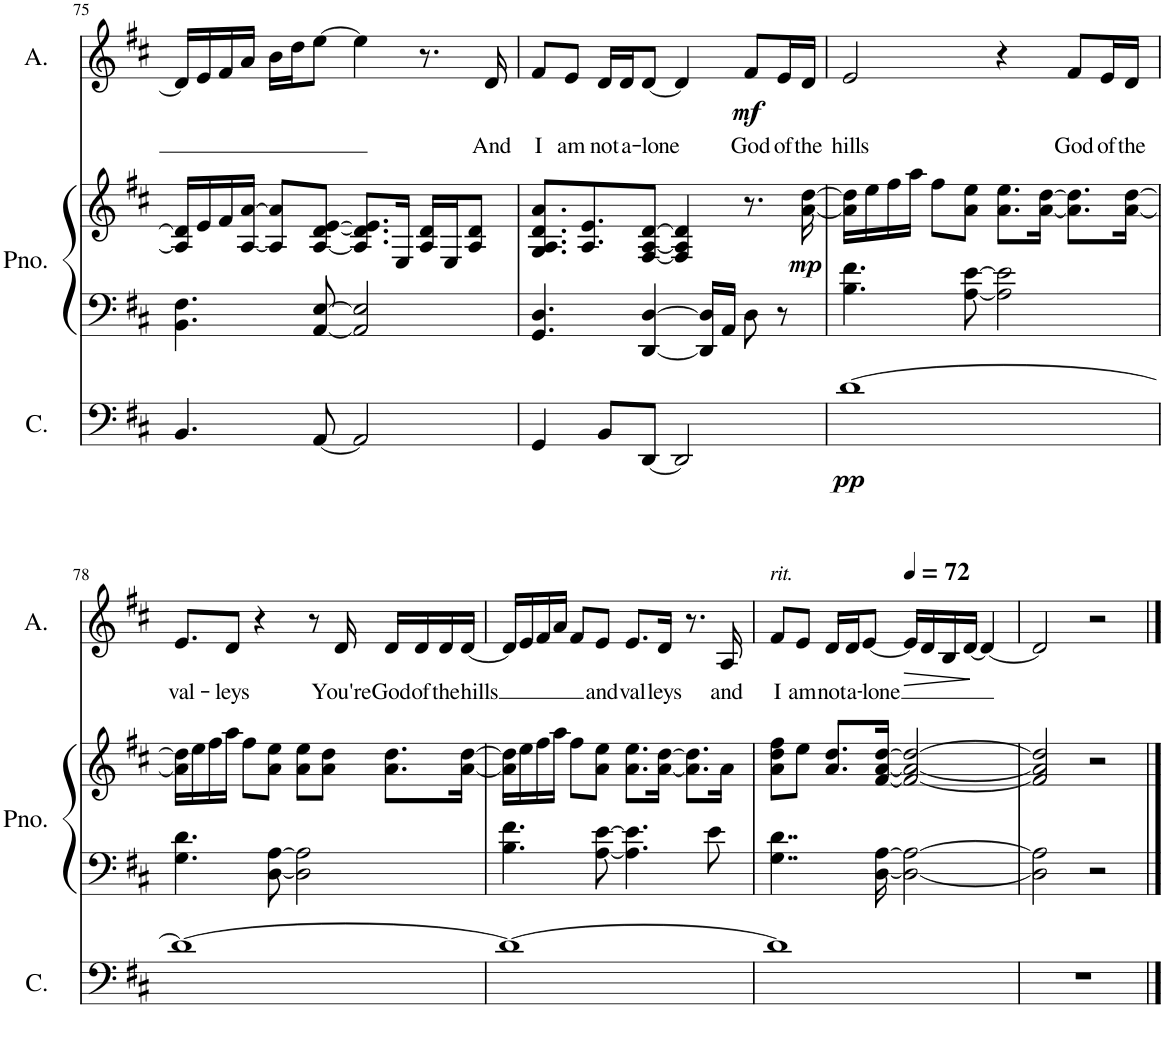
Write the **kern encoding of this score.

**kern	**dynam	**kern	**kern	**dynam	**kern	**text	**dynam
*part3	*part3	*part2	*part2	*part2	*part1	*part1	*part1
*staff4	*staff4	*staff3	*staff2	*staff2/3	*staff1	*staff1	*staff1
*I"Cello	*	*I"Piano	*	*	*I"Alto	*	*
*I'C.	*	*I'Pno.	*	*	*I'A.	*	*
!!LO:PB:g=z
*clefF4	*	*clefF4	*clefG2	*	*clefG2	*	*
*k[f#c#]	*	*k[f#c#]	*k[f#c#]	*	*k[f#c#]	*	*
*M4/4	*	*M4/4	*M4/4	*	*M4/4	*	*
=75	=75	=75	=75	=75	=75	=75	=75
4.BB/	.	4.BB\ 4.F#\	16A/] 16d/]LL	.	16d/LL]	.	.
.	.	.	16e/	.	16e/	.	.
.	.	.	16f#/	.	16f#/	.	.
.	.	.	[16A/ [16a/JJ	.	16a/JJ	.	.
.	.	.	8A/] 8a/]L	.	16b\LL	.	.
.	.	.	.	.	16dd\J	.	.
[8AA/	.	[8AA/ [8E/	[8A/ [8d/ [8e/J	.	[8ee\J	.	.
2AA/]	.	2AA/] 2E/]	8.A/] 8.d/] 8.e/]L	.	4ee\]	.	.
.	.	.	16E/Jk	.	.	.	.
.	.	.	16A/ 16d/LL	.	8.r	.	.
.	.	.	16E/J	.	.	.	.
.	.	.	8A/ 8d/J	.	.	.	.
!	!	!	!	!	!	!LO:LY:b	!
.	.	.	.	.	16d/	And	.
=76	=76	=76	=76	=76	=76	=76	=76
!	!	!	!	!	!	!LO:LY:b	!
4GG/	.	4.GG/ 4.D/	8.G/ 8.A/ 8.d/ 8.a/L	.	8f#/L	I	.
!	!	!	!	!	!	!LO:LY:b	!
.	.	.	.	.	8e/J	am	.
.	.	.	8.A/ 8.e/	.	.	.	.
!	!	!	!	!	!	!LO:LY:b	!
8BB/L	.	.	.	.	16d/LL	not	.
!	!	!	!	!	!	!LO:LY:b	!
.	.	.	.	.	16d/J	a-	.
!	!	!	!	!	!	!LO:LY:b	!
[8DD/J	.	[4DD/ [4D/	[8F#/ [8A/ [8d/J	.	[8d/J	-lone	.
2DD/]	.	.	4F#/] 4A/] 4d/]	.	4d/]	.	.
.	.	16DD/] 16D/]LL	.	.	.	.	.
.	.	16AA/JJ	.	.	.	.	.
!	!	!	!	!	!	!LO:LY:b	!LO:DY:b
.	.	8D\	8.r	.	8f#/L	God	mf
!	!	!	!	!	!	!LO:LY:b	!
.	.	8r	.	.	16e/L	of	.
!	!	!	!	!LO:DY:b	!	!LO:LY:b	!
.	.	.	[16a\ [16dd\	mp	16d/JJ	the	.
=77	=77	=77	=77	=77	=77	=77	=77
!	!LO:DY:b	!	!	!	!	!LO:LY:b	!
[1d	pp	4.B\ 4.f#\	16a\] 16dd\]LL	.	2e/	hills	.
.	.	.	16ee\	.	.	.	.
.	.	.	16ff#\	.	.	.	.
.	.	.	16aa\JJ	.	.	.	.
.	.	.	8ff#\L	.	.	.	.
.	.	[8A\ [8e\	8a\ 8ee\J	.	.	.	.
.	.	2A\] 2e\]	8.a\ 8.ee\L	.	4r	.	.
.	.	.	[16a\ [16dd\Jk	.	.	.	.
!	!	!	!	!	!	!LO:LY:b	!
.	.	.	8.a\] 8.dd\]L	.	8f#/L	God	.
!	!	!	!	!	!	!LO:LY:b	!
.	.	.	.	.	16e/L	of	.
!	!	!	!	!	!	!LO:LY:b	!
.	.	.	[16a\ [16dd\Jk	.	16d/JJ	the	.
!!LO:LB:g=z
=78	=78	=78	=78	=78	=78	=78	=78
!	!	!	!	!	!	!LO:LY:b	!
1d_	.	4.G\ 4.d\	16a\] 16dd\]LL	.	8.e/L	val-	.
.	.	.	16ee\	.	.	.	.
.	.	.	16ff#\	.	.	.	.
!	!	!	!	!	!	!LO:LY:b	!
.	.	.	16aa\JJ	.	8d/J	-leys	.
.	.	.	8ff#\L	.	.	.	.
.	.	.	.	.	4r	.	.
.	.	[8D\ [8A\	8a\ 8ee\J	.	.	.	.
.	.	2D\] 2A\]	8a\ 8ee\L	.	.	.	.
.	.	.	.	.	8r	.	.
.	.	.	8a\ 8dd\J	.	.	.	.
!	!	!	!	!	!	!LO:LY:b	!
.	.	.	.	.	16d/	You're	.
!	!	!	!	!	!	!LO:LY:b	!
.	.	.	8.a\ 8.dd\L	.	16d/LL	God	.
!	!	!	!	!	!	!LO:LY:b	!
.	.	.	.	.	16d/	of	.
!	!	!	!	!	!	!LO:LY:b	!
.	.	.	.	.	16d/	the	.
!	!	!	!	!	!	!LO:LY:b	!
.	.	.	[16a\ [16dd\Jk	.	[16d/JJ	hills	.
=79	=79	=79	=79	=79	=79	=79	=79
1d_	.	4.B\ 4.f#\	16a\] 16dd\]LL	.	16d/LL]	.	.
.	.	.	16ee\	.	16e/	.	.
.	.	.	16ff#\	.	16f#/	.	.
.	.	.	16aa\JJ	.	16a/JJ	.	.
.	.	.	8ff#\L	.	8f#/L	.	.
!	!	!	!	!	!	!LO:LY:b	!
.	.	[8A\ [8e\	8a\ 8ee\J	.	8e/J	and	.
!	!	!	!	!	!	!LO:LY:b	!
.	.	4.A\] 4.e\]	8.a\ 8.ee\L	.	8.e/L	val-	.
!	!	!	!	!	!	!LO:LY:b	!
.	.	.	[16a\ [16dd\Jk	.	16d/Jk	-leys	.
.	.	.	8.a\] 8.dd\]L	.	8.r	.	.
.	.	8e\	.	.	.	.	.
!	!	!	!	!	!	!LO:LY:b	!
.	.	.	16a\Jk	.	16A/	and	.
=80	=80	=80	=80	=80	=80	=80	=80
!	!	!	!	!	!LO:TX:a:i:t=rit.	!	!
!	!	!	!	!	!	!LO:LY:b	!
1d]	.	4..G\ 4..d\	8a\ 8dd\ 8ff#\L	.	8f#/L	I	.
!	!	!	!	!	!	!LO:LY:b	!
.	.	.	8ee\J	.	8e/J	am	.
!	!	!	!	!	!	!LO:LY:b	!
.	.	.	8.a/ 8.dd/L	.	16d/LL	not	.
!	!	!	!	!	!	!LO:LY:b	!
.	.	.	.	.	16d/J	a-	.
!	!	!	!	!	!	!LO:LY:b	!
.	.	.	.	.	[8e/J	-lone	.
.	.	[16D\ [16A\	[16f#/ [16a/ [16dd/Jk	.	.	.	.
*	*	*	*	*	*MM72	*	*
!	!	!	!	!	!	!	!LO:HP:b
.	.	2D\_ 2A\_	2f#/_ 2a/_ 2dd/_	.	16e/LL]	.	>
.	.	.	.	.	16d/	.	.
.	.	.	.	.	16B/	.	.
.	.	.	.	.	[16d/JJ	.	.
.	.	.	.	.	4d/_	.	]
=81	=81	=81	=81	=81	=81	=81	=81
1r	.	2D\] 2A\]	2f#/] 2a/] 2dd/]	.	2d/]	.	.
.	.	2r	2r	.	2r	.	.
==	==	==	==	==	==	==	==
*-	*-	*-	*-	*-	*-	*-	*-
